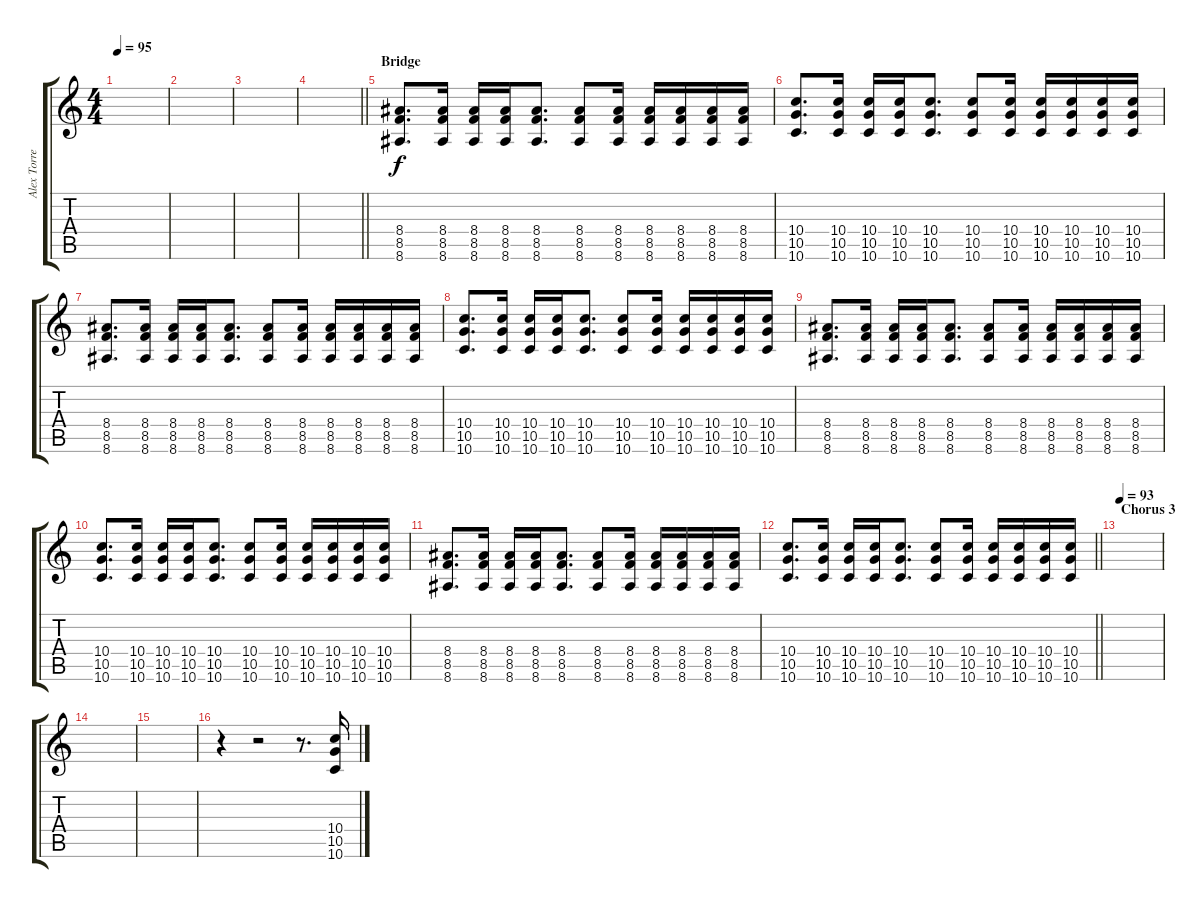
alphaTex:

\track ("Alex Torres [Overdubbed Guitar]" "Alex Torre") {instrument distortionguitar}
\staff {score tabs}
\tuning (E4 B3 G3 D3 A2 D2) {hide}
\ts (4 4)
\tempo 95
\clef g2
\ks c
|
|
|
\barLineRight lightlight
|
\section ("" "Bridge")
(8.4 8.5 8.6).8{d} (8.4 8.5 8.6).16 (8.4 8.5 8.6).16 (8.4 8.5 8.6).16 (8.4 8.5 8.6).8{d} (8.4 8.5 8.6).8 (8.4 8.5 8.6).16 (8.4 8.5 8.6).16 (8.4 8.5 8.6).16 (8.4 8.5 8.6).16 (8.4 8.5 8.6).16 |
(10.4 10.5 10.6).8{d} (10.4 10.5 10.6).16 (10.4 10.5 10.6).16 (10.4 10.5 10.6).16 (10.4 10.5 10.6).8{d} (10.4 10.5 10.6).8 (10.4 10.5 10.6).16 (10.4 10.5 10.6).16 (10.4 10.5 10.6).16 (10.4 10.5 10.6).16 (10.4 10.5 10.6).16 |
(8.4 8.5 8.6).8{d} (8.4 8.5 8.6).16 (8.4 8.5 8.6).16 (8.4 8.5 8.6).16 (8.4 8.5 8.6).8{d} (8.4 8.5 8.6).8 (8.4 8.5 8.6).16 (8.4 8.5 8.6).16 (8.4 8.5 8.6).16 (8.4 8.5 8.6).16 (8.4 8.5 8.6).16 |
(10.4 10.5 10.6).8{d} (10.4 10.5 10.6).16 (10.4 10.5 10.6).16 (10.4 10.5 10.6).16 (10.4 10.5 10.6).8{d} (10.4 10.5 10.6).8 (10.4 10.5 10.6).16 (10.4 10.5 10.6).16 (10.4 10.5 10.6).16 (10.4 10.5 10.6).16 (10.4 10.5 10.6).16 |
(8.4 8.5 8.6).8{d} (8.4 8.5 8.6).16 (8.4 8.5 8.6).16 (8.4 8.5 8.6).16 (8.4 8.5 8.6).8{d} (8.4 8.5 8.6).8 (8.4 8.5 8.6).16 (8.4 8.5 8.6).16 (8.4 8.5 8.6).16 (8.4 8.5 8.6).16 (8.4 8.5 8.6).16 |
(10.4 10.5 10.6).8{d} (10.4 10.5 10.6).16 (10.4 10.5 10.6).16 (10.4 10.5 10.6).16 (10.4 10.5 10.6).8{d} (10.4 10.5 10.6).8 (10.4 10.5 10.6).16 (10.4 10.5 10.6).16 (10.4 10.5 10.6).16 (10.4 10.5 10.6).16 (10.4 10.5 10.6).16 |
(8.4 8.5 8.6).8{d} (8.4 8.5 8.6).16 (8.4 8.5 8.6).16 (8.4 8.5 8.6).16 (8.4 8.5 8.6).8{d} (8.4 8.5 8.6).8 (8.4 8.5 8.6).16 (8.4 8.5 8.6).16 (8.4 8.5 8.6).16 (8.4 8.5 8.6).16 (8.4 8.5 8.6).16 |
\barLineRight lightlight
(10.4 10.5 10.6).8{d} (10.4 10.5 10.6).16 (10.4 10.5 10.6).16 (10.4 10.5 10.6).16 (10.4 10.5 10.6).8{d} (10.4 10.5 10.6).8 (10.4 10.5 10.6).16 (10.4 10.5 10.6).16 (10.4 10.5 10.6).16 (10.4 10.5 10.6).16 (10.4 10.5 10.6).16 |
\section ("" "Chorus 3")
\tempo 93
|
|
|
r.4 r.2 r.8{d} (10.4 10.5 10.6).16
